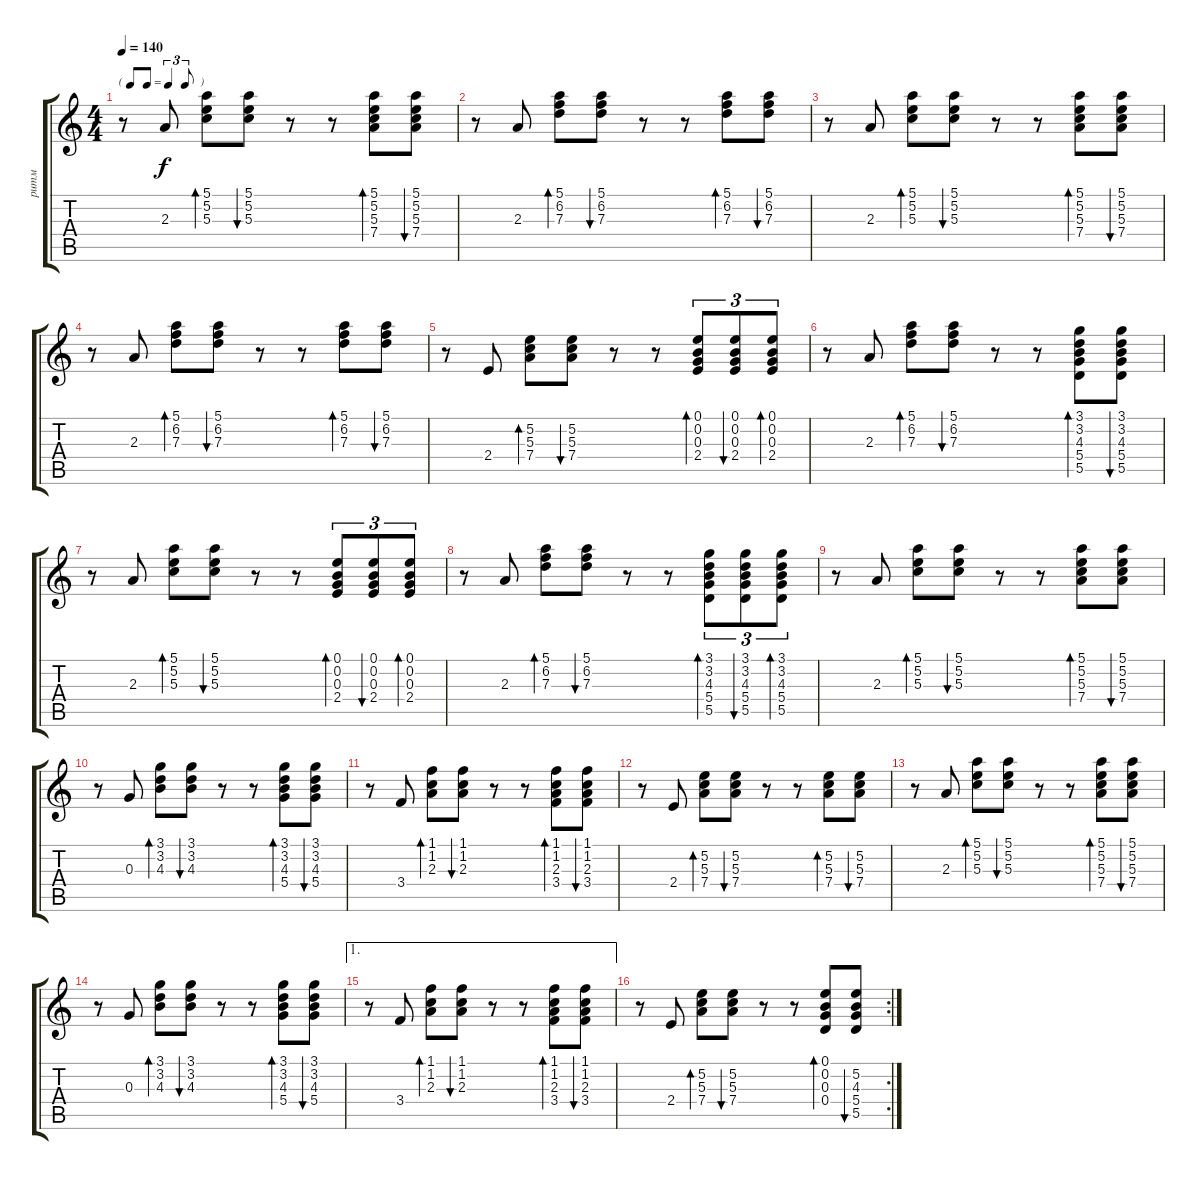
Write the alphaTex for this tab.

\track ("ритм" "ритм") {instrument acousticguitarsteel}
\staff {score tabs}
\tuning (E4 B3 G3 D3 A2 E2) {hide}
\ts (4 4)
\tf triplet8th
\tempo 140
\clef g2
\ks aminor
r.8{dy f} 2.3.8 (5.1 5.2 5.3).8{bd 60} (5.1 5.2 5.3).8{bu 60} r.8 r.8 (5.1 5.2 5.3 7.4).8{bd 60} (5.1 5.2 5.3 7.4).8{bu 60} |
r.8 2.3.8 (5.1 6.2 7.3).8{bd 60} (5.1 6.2 7.3).8{bu 60} r.8 r.8 (5.1 6.2 7.3).8{bd 60} (5.1 6.2 7.3).8{bu 60} |
r.8 2.3.8 (5.1 5.2 5.3).8{bd 60} (5.1 5.2 5.3).8{bu 60} r.8 r.8 (5.1 5.2 5.3 7.4).8{bd 60} (5.1 5.2 5.3 7.4).8{bu 60} |
r.8 2.3.8 (5.1 6.2 7.3).8{bd 60} (5.1 6.2 7.3).8{bu 60} r.8 r.8 (5.1 6.2 7.3).8{bd 60} (5.1 6.2 7.3).8{bu 60} |
r.8 2.4.8 (5.2 5.3 7.4).8{bd 60} (5.2 5.3 7.4).8{bu 60} r.8 r.8 (0.1 0.2 0.3 2.4).8{tu (3 2) bd 60} (0.1 0.2 0.3 2.4).8{tu (3 2) bu 60} (0.1 0.2 0.3 2.4).8{tu (3 2) bd 60} |
r.8 2.3.8 (5.1 6.2 7.3).8{bd 60} (5.1 6.2 7.3).8{bu 60} r.8 r.8 (3.1 3.2 4.3 5.4 5.5).8{bd 60} (3.1 3.2 4.3 5.4 5.5).8{bu 60} |
r.8 2.3.8 (5.1 5.2 5.3).8{bd 60} (5.1 5.2 5.3).8{bu 60} r.8 r.8 (0.1 0.2 0.3 2.4).8{tu (3 2) bd 60} (0.1 0.2 0.3 2.4).8{tu (3 2) bu 60} (0.1 0.2 0.3 2.4).8{tu (3 2) bd 60} |
r.8 2.3.8 (5.1 6.2 7.3).8{bd 60} (5.1 6.2 7.3).8{bu 60} r.8 r.8 (3.1 3.2 4.3 5.4 5.5).8{tu (3 2) bd 60} (3.1 3.2 4.3 5.4 5.5).8{tu (3 2) bu 60} (3.1 3.2 4.3 5.4 5.5).8{tu (3 2) bd 60} |
r.8 2.3.8 (5.1 5.2 5.3).8{bd 60} (5.1 5.2 5.3).8{bu 60} r.8 r.8 (5.1 5.2 5.3 7.4).8{bd 60} (5.1 5.2 5.3 7.4).8{bu 60} |
r.8 0.3.8 (3.1 3.2 4.3).8{bd 60} (3.1 3.2 4.3).8{bu 60} r.8 r.8 (3.1 3.2 4.3 5.4).8{bd 60} (3.1 3.2 4.3 5.4).8{bu 60} |
r.8 3.4.8 (1.1 1.2 2.3).8{bd 60} (1.1 1.2 2.3).8{bu 60} r.8 r.8 (1.1 1.2 2.3 3.4).8{bd 60} (1.1 1.2 2.3 3.4).8{bu 60} |
r.8 2.4.8 (5.2 5.3 7.4).8{bd 60} (5.2 5.3 7.4).8{bu 60} r.8 r.8 (5.2 5.3 7.4).8{bd 60} (5.2 5.3 7.4).8{bu 60} |
r.8 2.3.8 (5.1 5.2 5.3).8{bd 60} (5.1 5.2 5.3).8{bu 60} r.8 r.8 (5.1 5.2 5.3 7.4).8{bd 60} (5.1 5.2 5.3 7.4).8{bu 60} |
r.8 0.3.8 (3.1 3.2 4.3).8{bd 60} (3.1 3.2 4.3).8{bu 60} r.8 r.8 (3.1 3.2 4.3 5.4).8{bd 60} (3.1 3.2 4.3 5.4).8{bu 60} |
\ae 1
r.8 3.4.8 (1.1 1.2 2.3).8{bd 60} (1.1 1.2 2.3).8{bu 60} r.8 r.8 (1.1 1.2 2.3 3.4).8{bd 60} (1.1 1.2 2.3 3.4).8{bu 60} |
\rc 2
r.8 2.4.8 (5.2 5.3 7.4).8{bd 60} (5.2 5.3 7.4).8{bu 60} r.8 r.8 (0.1 0.2 0.3 0.4).8{bd 60} (5.2 4.3 5.4 5.5).8{bu 60}
